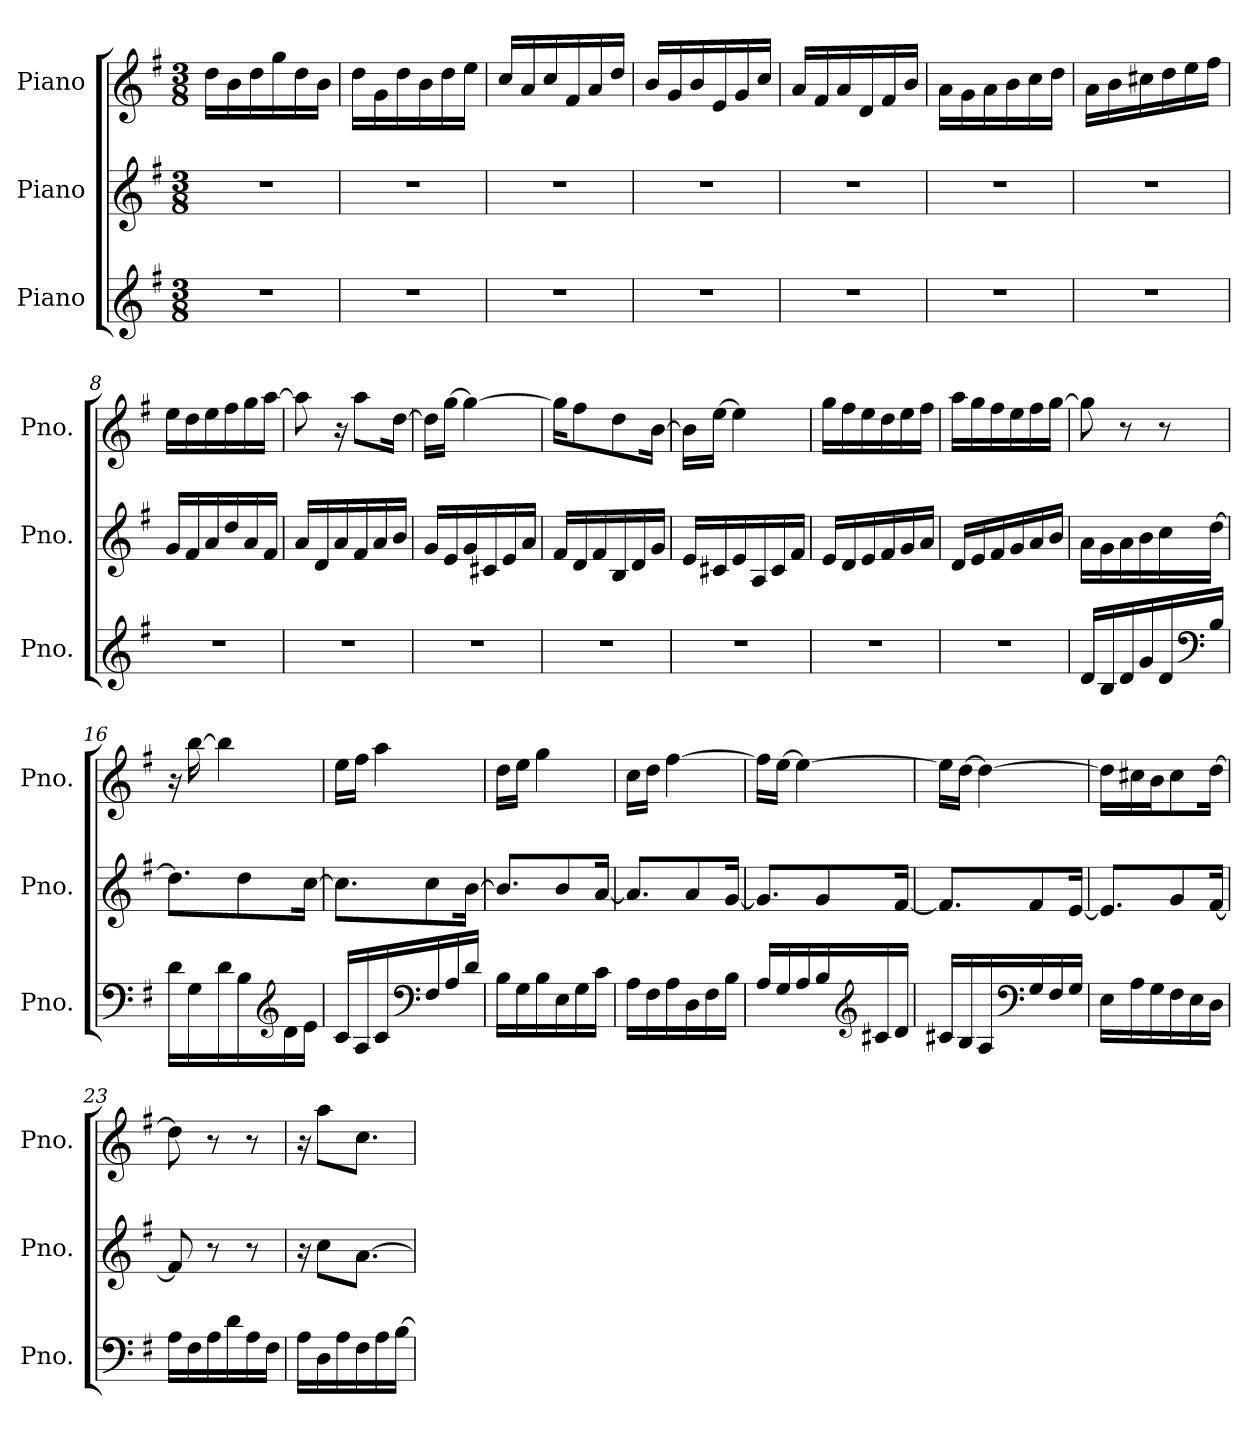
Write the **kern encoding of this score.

**kern	**kern	**kern
*part3	*part2	*part1
*staff3	*staff2	*staff1
*I"Piano	*I"Piano	*I"Piano
*I'Pno.	*I'Pno.	*I'Pno.
*clefG2	*clefG2	*clefG2
*k[f#]	*k[f#]	*k[f#]
*M3/8	*M3/8	*M3/8
*MM80	*MM80	*MM80
=1	=1	=1
4.r	4.r	16dd\LL
.	.	16b\
.	.	16dd\
.	.	16gg\
.	.	16dd\
.	.	16b\JJ
=2	=2	=2
4.r	4.r	16dd\LL
.	.	16g\
.	.	16dd\
.	.	16b\
.	.	16dd\
.	.	16ee\JJ
=3	=3	=3
4.r	4.r	16cc/LL
.	.	16a/
.	.	16cc/
.	.	16f#/
.	.	16a/
.	.	16dd/JJ
=4	=4	=4
4.r	4.r	16b/LL
.	.	16g/
.	.	16b/
.	.	16e/
.	.	16g/
.	.	16cc/JJ
=5	=5	=5
4.r	4.r	16a/LL
.	.	16f#/
.	.	16a/
.	.	16d/
.	.	16f#/
.	.	16b/JJ
=6	=6	=6
4.r	4.r	16a\LL
.	.	16g\
.	.	16a\
.	.	16b\
.	.	16cc\
.	.	16dd\JJ
=7	=7	=7
4.r	4.r	16a\LL
.	.	16b\
.	.	16cc#X\
.	.	16dd\
.	.	16ee\
.	.	16ff#\JJ
!!LO:LB:g=z
=8	=8	=8
4.r	16g/LL	16ee\LL
.	16f#/	16dd\
.	16a/	16ee\
.	16dd/	16ff#\
.	16a/	16gg\
.	16f#/JJ	[16aa\JJ
=9	=9	=9
4.r	16a/LL	8aa\]
.	16d/	.
.	16a/	16r
.	16f#/	8aa\L
.	16a/	.
.	16b/JJ	[16dd\Jk
=10	=10	=10
4.r	16g/LL	16dd\LL]
.	16e/	[16gg\JJ
.	16g/	4gg\_
.	16c#X/	.
.	16e/	.
.	16a/JJ	.
=11	=11	=11
4.r	16f#/LL	16gg\KL]
.	16d/	8ff#\
.	16f#/	.
.	16B/	8dd\
.	16d/	.
.	16g/JJ	[16b\Jk
=12	=12	=12
4.r	16e/LL	16b\LL]
.	16c#X/	[16ee\JJ
.	16e/	4ee\]
.	16A/	.
.	16c#/	.
.	16f#/JJ	.
=13	=13	=13
4.r	16e/LL	16gg\LL
.	16d/	16ff#\
.	16e/	16ee\
.	16f#/	16dd\
.	16g/	16ee\
.	16a/JJ	16ff#\JJ
=14	=14	=14
4.r	16d/LL	16aa\LL
.	16e/	16gg\
.	16f#/	16ff#\
.	16g/	16ee\
.	16a/	16ff#\
.	16b/JJ	[16gg\JJ
!!LO:LB:g=z
=15	=15	=15
16d/LL	16a\LL	8gg\]
16B/	16g\	.
16d/	16a\	8r
16g/	16b\	.
16d/	16cc\	8r
*clefF4	*	*
16B/JJ	[16dd\JJ	.
=16	=16	=16
16d\LL	8.dd\L]	16r
16G\	.	[16bb\
16d\	.	4bb\]
16B\	8dd\	.
*clefG2	*	*
16d\	.	.
16e\JJ	[16cc\Jk	.
=17	=17	=17
16c/LL	8.cc\L]	16ee\LL
16A/	.	16ff#\JJ
16c/	.	4aa\
*clefF4	*	*
16F#/	8cc\	.
16A/	.	.
16d/JJ	[16b\Jk	.
=18	=18	=18
16B\LL	8.b/L]	16dd\LL
16G\	.	16ee\JJ
16B\	.	4gg\
16E\	8b/	.
16G\	.	.
16c\JJ	[16a/Jk	.
=19	=19	=19
16A\LL	8.a/L]	16cc\LL
16F#\	.	16dd\JJ
16A\	.	[4ff#\
16D\	8a/	.
16F#\	.	.
16B\JJ	[16g/Jk	.
=20	=20	=20
16A/LL	8.g/L]	16ff#\LL]
16G/	.	[16ee\JJ
16A/	.	4ee\_
16B/	8g/	.
*clefG2	*	*
16c#X/	.	.
16d/JJ	[16f#/Jk	.
!!LO:LB:g=z
=21	=21	=21
16c#X/LL	8.f#/L]	16ee\LL]
16B/	.	[16dd\JJ
16A/	.	4dd\_
*clefF4	*	*
16G/	8f#/	.
16F#/	.	.
16G/JJ	[16e/Jk	.
=22	=22	=22
16E\LL	8.e/L]	16dd\LL]
16A\	.	16cc#X\
16G\	.	16b\J
16F#\	8g/	8cc#\
16E\	.	.
16D\JJ	[16f#/Jk	[16dd\Jk
=23	=23	=23
16A\LL	8f#/]	8dd\]
16F#\	.	.
16A\	8r	8r
16d\	.	.
16A\	8r	8r
16F#\JJ	.	.
=24	=24	=24
16A\LL	16r	16r
16D\	8cc\L	8aa\L
16A\	.	.
16F#\	[8.a\J	8.cc\J
16A\	.	.
[16B\JJ	.	.
=	=	=
*-	*-	*-
